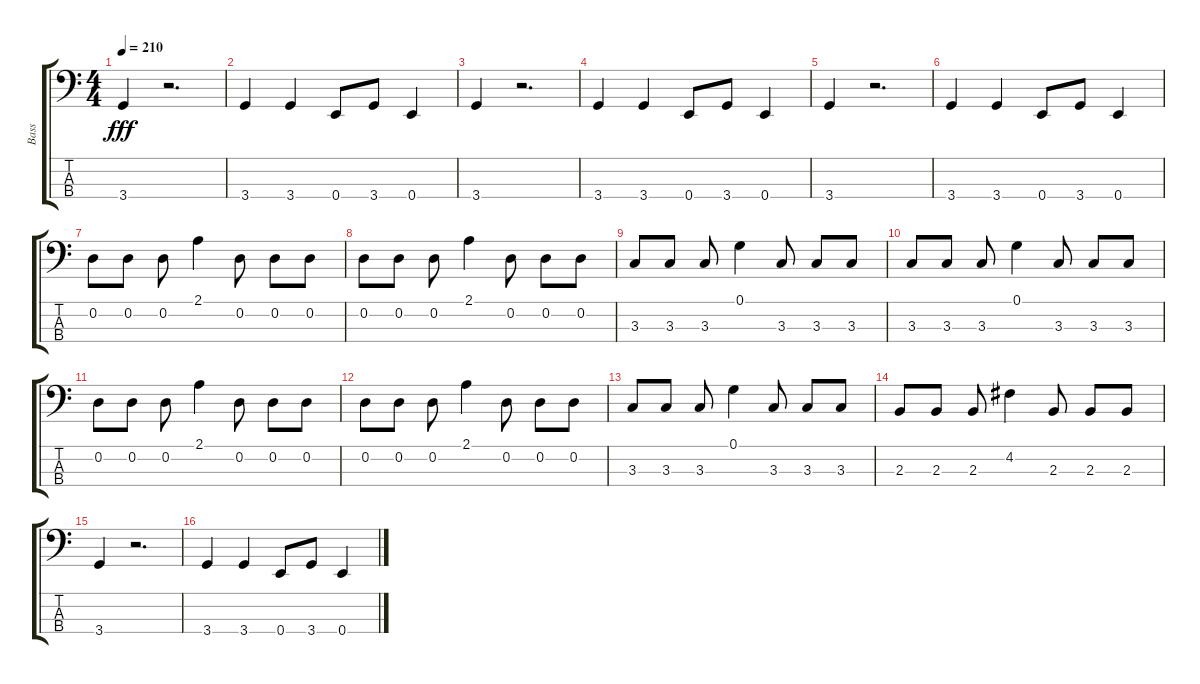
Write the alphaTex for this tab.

\track ("Bass" "Bass") {instrument electricbasspick}
\staff {score tabs}
\tuning (G2 D2 A1 E1) {hide}
\ts (4 4)
\tempo 210
\clef f4
\ks c
3.4.4{dy fff} r.2{d} |
3.4.4 3.4.4 0.4.8 3.4.8 0.4.4 |
3.4.4 r.2{d} |
3.4.4 3.4.4 0.4.8 3.4.8 0.4.4 |
3.4.4 r.2{d} |
3.4.4 3.4.4 0.4.8 3.4.8 0.4.4 |
0.2.8 0.2.8 0.2.8 2.1.4 0.2.8 0.2.8 0.2.8 |
0.2.8 0.2.8 0.2.8 2.1.4 0.2.8 0.2.8 0.2.8 |
3.3.8 3.3.8 3.3.8 0.1.4 3.3.8 3.3.8 3.3.8 |
3.3.8 3.3.8 3.3.8 0.1.4 3.3.8 3.3.8 3.3.8 |
0.2.8 0.2.8 0.2.8 2.1.4 0.2.8 0.2.8 0.2.8 |
0.2.8 0.2.8 0.2.8 2.1.4 0.2.8 0.2.8 0.2.8 |
3.3.8 3.3.8 3.3.8 0.1.4 3.3.8 3.3.8 3.3.8 |
2.3.8 2.3.8 2.3.8 4.2.4 2.3.8 2.3.8 2.3.8 |
3.4.4 r.2{d} |
3.4.4 3.4.4 0.4.8 3.4.8 0.4.4
